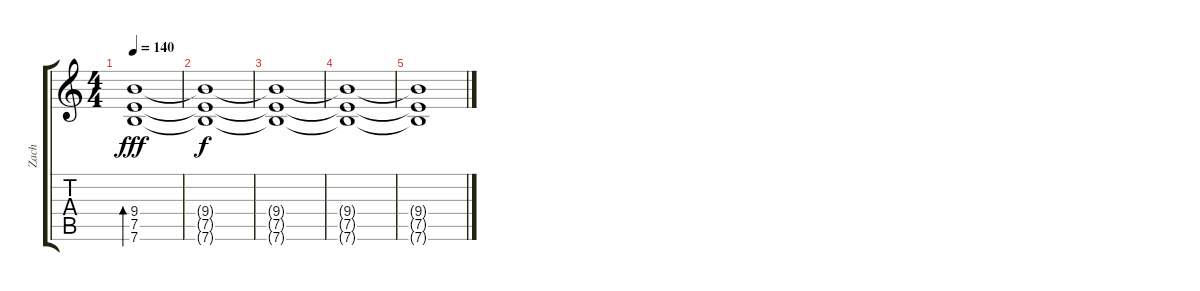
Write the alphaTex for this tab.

\track ("Zach" "Zach") {instrument electricguitarclean}
\staff {score tabs}
\tuning (E4 B3 G3 D3 A2 E2) {hide}
\ts (4 4)
\tempo 140
\clef g2
\ks c
(9.4 7.5 7.6).1{bd 30 dy fff} |
(9.4{t} 7.5{t} 7.6{t}).1{dy f} |
(9.4{t} 7.5{t} 7.6{t}).1{volume 16} |
(9.4{t} 7.5{t} 7.6{t}).1 |
(9.4{t} 7.5{t} 7.6{t}).1
